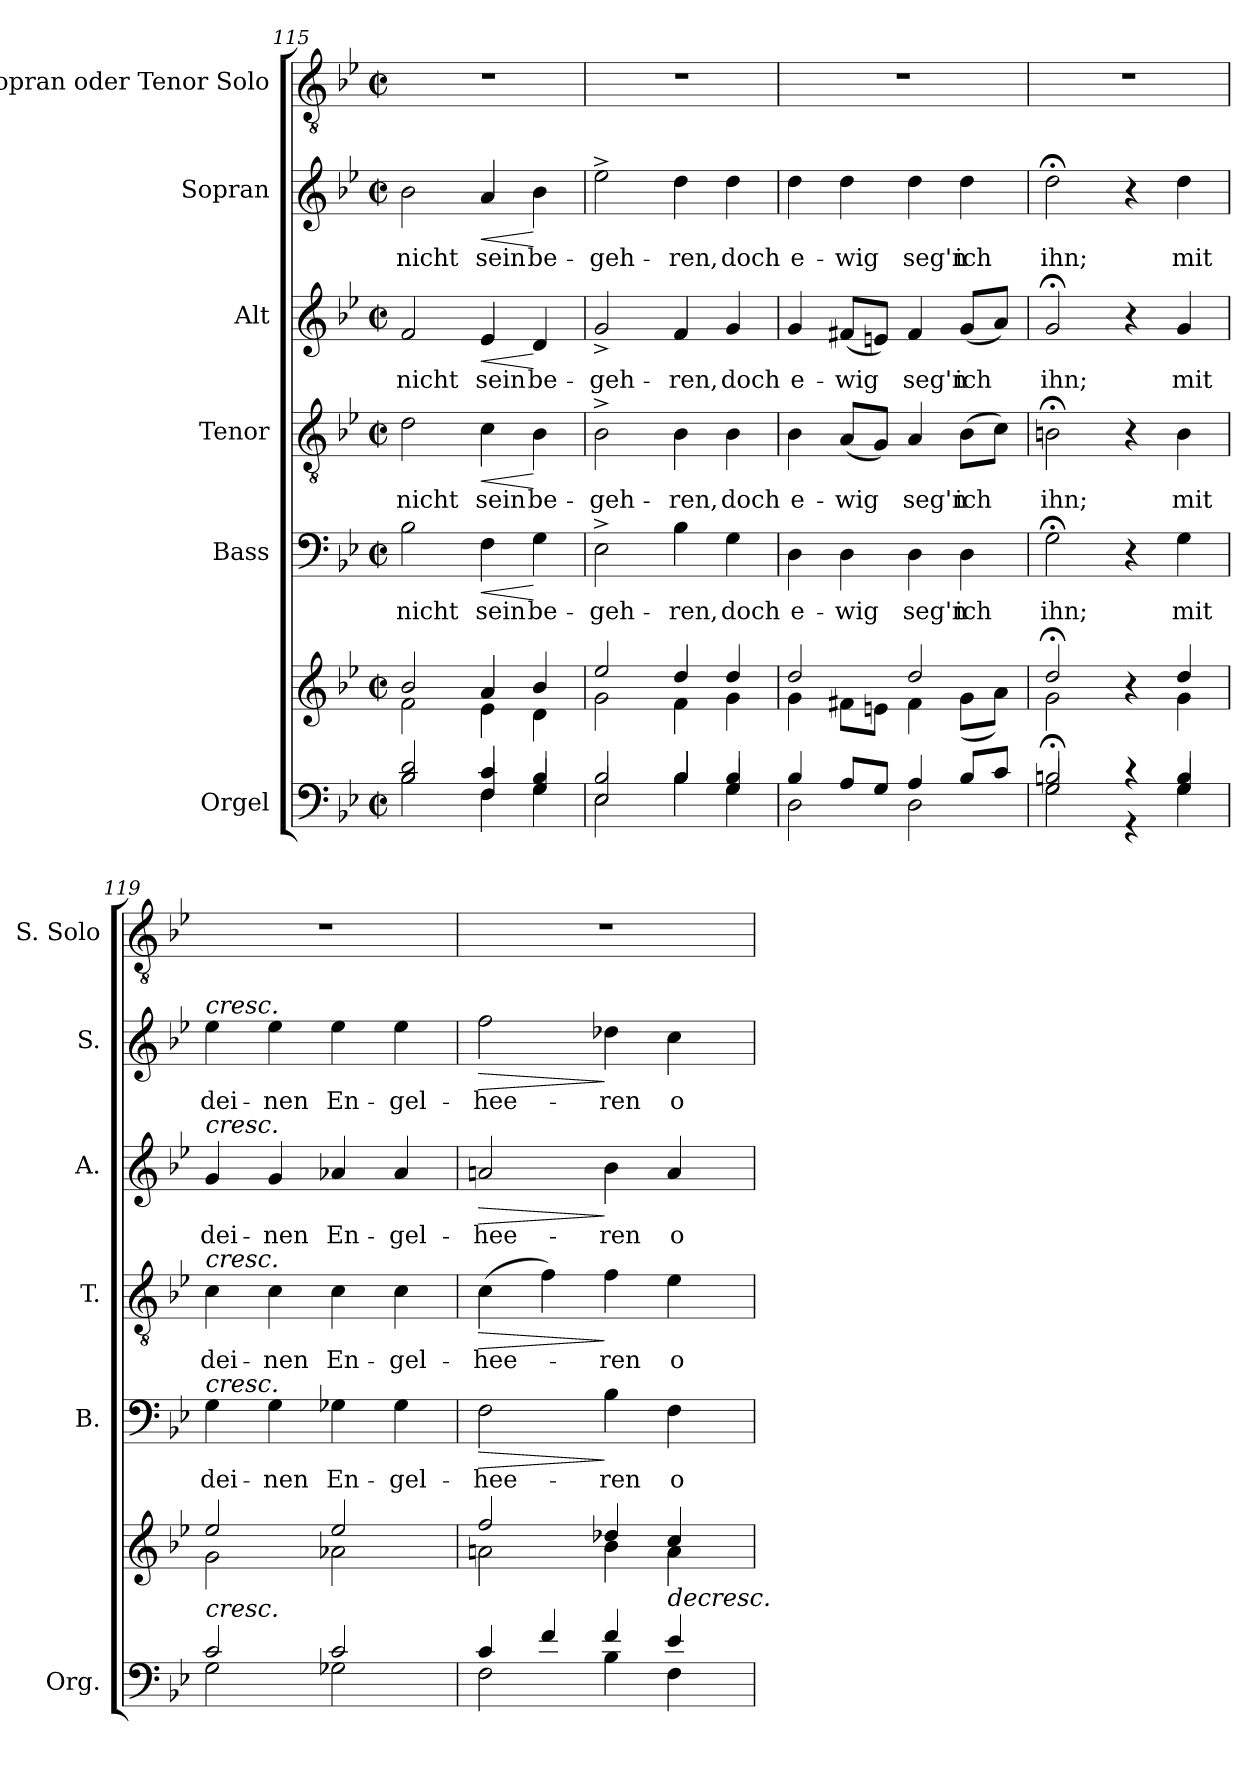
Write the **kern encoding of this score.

**kern	**kern	**dynam	**kern	**text	**dynam	**kern	**text	**dynam	**kern	**text	**dynam	**kern	**text	**dynam	**kern
*part6	*part6	*part6	*part5	*part5	*part5	*part4	*part4	*part4	*part3	*part3	*part3	*part2	*part2	*part2	*part1
*staff7	*staff6	*staff6/7	*staff5	*staff5	*staff5	*staff4	*staff4	*staff4	*staff3	*staff3	*staff3	*staff2	*staff2	*staff2	*staff1
*I"Orgel	*	*	*I"Bass	*	*	*I"Tenor	*	*	*I"Alt	*	*	*I"Sopran	*	*	*I"Sopran oder  Tenor Solo
*I'Org.	*	*	*I'B.	*	*	*I'T.	*	*	*I'A.	*	*	*I'S.	*	*	*I'S. Solo
*clefF4	*clefG2	*	*clefF4	*	*	*clefGv2	*	*	*clefG2	*	*	*clefG2	*	*	*clefGv2
*	*	*	*	*	*	*ITrd7c12	*	*	*	*	*	*	*	*	*
*k[b-e-]	*k[b-e-]	*	*k[b-e-]	*	*	*k[b-e-]	*	*	*k[b-e-]	*	*	*k[b-e-]	*	*	*k[b-e-]
*B-:	*B-:	*	*B-:	*	*	*B-:	*	*	*B-:	*	*	*B-:	*	*	*B-:
*M2/2	*M2/2	*	*M2/2	*	*	*M2/2	*	*	*M2/2	*	*	*M2/2	*	*	*M2/2
*met(c|)	*met(c|)	*	*met(c|)	*	*	*met(c|)	*	*	*met(c|)	*	*	*met(c|)	*	*	*met(c|)
=115	=115	=115	=115	=115	=115	=115	=115	=115	=115	=115	=115	=115	=115	=115	=115
*^	*^	*	*	*	*	*	*	*	*	*	*	*	*	*	*
*	*^	*	*	*	*	*	*	*	*	*	*	*	*	*	*	*	*
!	!	!	!	!	!	!	!LO:LY:b:color=#000000	!	!	!	!	!	!	!	!	!	!	!
!	!	!	!	!	!	!	!	!	!	!LO:LY:b:color=#000000	!	!	!	!	!	!	!	!
!	!	!	!	!	!	!	!	!	!	!	!	!	!LO:LY:b:color=#000000	!	!	!	!	!
!	!	!	!	!	!	!	!	!	!	!	!	!	!	!	!	!LO:LY:b:color=#000000	!	!
2di/	2B-i\	2B-i/	2b-i/	2fi\	.	2B-i\	nicht	.	2Di\	nicht	.	2fi/	nicht	.	2b-i\	nicht	.	1r
!	!	!	!	!	!	!	!LO:LY:b:color=#000000	!LO:HP:b	!	!	!	!	!	!	!	!	!	!
!	!	!	!	!	!	!	!	!	!	!LO:LY:b:color=#000000	!LO:HP:b	!	!	!	!	!	!	!
!	!	!	!	!	!	!	!	!	!	!	!	!	!LO:LY:b:color=#000000	!LO:HP:b	!	!	!	!
!	!	!	!	!	!	!	!	!	!	!	!	!	!	!	!	!LO:LY:b:color=#000000	!LO:HP:b	!
4ci/	4Fi\	4Fi/	4ai/	4e-i\	.	4Fi\	sein	<	4Ci\	sein	<	4e-i/	sein	<	4ai/	sein	<	.
!	!	!	!	!	!	!	!LO:LY:b:color=#000000	!	!	!	!	!	!	!	!	!	!	!
!	!	!	!	!	!	!	!	!	!	!LO:LY:b:color=#000000	!	!	!	!	!	!	!	!
!	!	!	!	!	!	!	!	!	!	!	!	!	!LO:LY:b:color=#000000	!	!	!	!	!
!	!	!	!	!	!	!	!	!	!	!	!	!	!	!	!	!LO:LY:b:color=#000000	!	!
4B-i/	4Gi\	4Gi/	4b-i/	4di\	.	4Gi\	be-	[	4BB-i\	be-	[	4di/	be-	[	4b-i\	be-	[	.
=116	=116	=116	=116	=116	=116	=116	=116	=116	=116	=116	=116	=116	=116	=116	=116	=116	=116	=116
!	!	!	!	!	!	!	!LO:LY:b:color=#000000	!	!	!	!	!	!	!	!	!	!	!
!	!	!	!	!	!	!	!	!	!	!LO:LY:b:color=#000000	!	!	!	!	!	!	!	!
!	!	!	!	!	!	!	!	!	!	!	!	!	!LO:LY:b:color=#000000	!	!	!	!	!
!	!	!	!	!	!	!	!	!	!	!	!	!	!	!	!	!LO:LY:b:color=#000000	!	!
2B-i/	2E-i\	2E-i/	2ee-i/	2gi\	.	2E-^i\	-geh-	.	2BB-^i\	-geh-	.	2g^i/	-geh-	.	2ee-^i\	-geh-	.	1r
!	!	!	!	!	!	!	!LO:LY:b:color=#000000	!	!	!	!	!	!	!	!	!	!	!
!	!	!	!	!	!	!	!	!	!	!LO:LY:b:color=#000000	!	!	!	!	!	!	!	!
!	!	!	!	!	!	!	!	!	!	!	!	!	!LO:LY:b:color=#000000	!	!	!	!	!
!	!	!	!	!	!	!	!	!	!	!	!	!	!	!	!	!LO:LY:b:color=#000000	!	!
4B-i/	4B-i\	4B-i/	4ddi/	4fi\	.	4B-i\	-ren,	.	4BB-i\	-ren,	.	4fi/	-ren,	.	4ddi\	-ren,	.	.
!	!	!	!	!	!	!	!LO:LY:b:color=#000000	!	!	!	!	!	!	!	!	!	!	!
!	!	!	!	!	!	!	!	!	!	!LO:LY:b:color=#000000	!	!	!	!	!	!	!	!
!	!	!	!	!	!	!	!	!	!	!	!	!	!LO:LY:b:color=#000000	!	!	!	!	!
!	!	!	!	!	!	!	!	!	!	!	!	!	!	!	!	!LO:LY:b:color=#000000	!	!
4B-i/	4Gi\	4Gi/	4ddi/	4gi\	.	4Gi\	doch	.	4BB-i\	doch	.	4gi/	doch	.	4ddi\	doch	.	.
*	*v	*v	*	*	*	*	*	*	*	*	*	*	*	*	*	*	*	*
=117	=117	=117	=117	=117	=117	=117	=117	=117	=117	=117	=117	=117	=117	=117	=117	=117	=117
*	*^	*	*	*	*	*	*	*	*	*	*	*	*	*	*	*	*
!	!	!	!	!	!	!	!LO:LY:b:color=#000000	!	!	!	!	!	!	!	!	!	!	!
*	*v	*v	*	*	*	*	*	*	*	*	*	*	*	*	*	*	*	*
*	*^	*	*	*	*	*	*	*	*	*	*	*	*	*	*	*	*
!	!	!	!	!	!	!	!	!	!	!LO:LY:b:color=#000000	!	!	!	!	!	!	!	!
*	*v	*v	*	*	*	*	*	*	*	*	*	*	*	*	*	*	*	*
*	*^	*	*	*	*	*	*	*	*	*	*	*	*	*	*	*	*
!	!	!	!	!	!	!	!	!	!	!	!	!	!LO:LY:b:color=#000000	!	!	!	!	!
*	*v	*v	*	*	*	*	*	*	*	*	*	*	*	*	*	*	*	*
*	*^	*	*	*	*	*	*	*	*	*	*	*	*	*	*	*	*
!	!	!	!	!	!	!	!	!	!	!	!	!	!	!	!	!LO:LY:b:color=#000000	!	!
*	*v	*v	*	*	*	*	*	*	*	*	*	*	*	*	*	*	*	*
4B-i/	2Di\	2ddi/	4gi\	.	4Di\	e-	.	4BB-i\	e-	.	4gi/	e-	.	4ddi\	e-	.	1r
!	!	!	!	!	!	!LO:LY:b:color=#000000	!	!	!	!	!	!	!	!	!	!	!
!	!	!	!	!	!	!	!	!	!LO:LY:b:color=#000000	!	!	!	!	!	!	!	!
!	!	!	!	!	!	!	!	!	!	!	!	!LO:LY:b:color=#000000	!	!	!	!	!
!	!	!	!	!	!	!	!	!	!	!	!	!	!	!	!LO:LY:b:color=#000000	!	!
8Ai/L	.	.	8f#Xi\L	.	4Di\	-wig	.	(8AAi/L	-wig	.	(8f#Xi/L	-wig	.	4ddi\	-wig	.	.
8Gi/J	.	.	8eni\J	.	.	.	.	8GGi/J)	.	.	8eni/J)	.	.	.	.	.	.
!	!	!	!	!	!	!LO:LY:b:color=#000000	!	!	!	!	!	!	!	!	!	!	!
!	!	!	!	!	!	!	!	!	!LO:LY:b:color=#000000	!	!	!	!	!	!	!	!
!	!	!	!	!	!	!	!	!	!	!	!	!LO:LY:b:color=#000000	!	!	!	!	!
!	!	!	!	!	!	!	!	!	!	!	!	!	!	!	!LO:LY:b:color=#000000	!	!
4Ai/	2Di\	2ddi/	4f#i\	.	4Di\	seg'n	.	4AAi/	seg'n	.	4f#i/	seg'n	.	4ddi\	seg'n	.	.
!	!	!	!	!	!	!LO:LY:b:color=#000000	!	!	!	!	!	!	!	!	!	!	!
!	!	!	!	!	!	!	!	!	!LO:LY:b:color=#000000	!	!	!	!	!	!	!	!
!	!	!	!	!	!	!	!	!	!	!	!	!LO:LY:b:color=#000000	!	!	!	!	!
!	!	!	!	!	!	!	!	!	!	!	!	!	!	!	!LO:LY:b:color=#000000	!	!
8B-i/L	.	.	(8gi\L	.	4Di\	ich	.	(8BB-i\L	ich	.	(8gi/L	ich	.	4ddi\	ich	.	.
8ci/J	.	.	8ai\J)	.	.	.	.	8Ci\J)	.	.	8ai/J)	.	.	.	.	.	.
=118	=118	=118	=118	=118	=118	=118	=118	=118	=118	=118	=118	=118	=118	=118	=118	=118	=118
*	*^	*	*	*	*	*	*	*	*	*	*	*	*	*	*	*	*
!	!	!	!	!	!	!	!LO:LY:b:color=#000000	!	!	!	!	!	!	!	!	!	!	!
!	!	!	!	!	!	!	!	!	!	!LO:LY:b:color=#000000	!	!	!	!	!	!	!	!
!	!	!	!	!	!	!	!	!	!	!	!	!	!LO:LY:b:color=#000000	!	!	!	!	!
!	!	!	!	!	!	!	!	!	!	!	!	!	!	!	!	!LO:LY:b:color=#000000	!	!
2Bn;i/	2Gi\	2Gi/	2dd;i/	2gi\	.	2G;i\	ihn;	.	2BBn;i\	ihn;	.	2g;i/	ihn;	.	2dd;i\	ihn;	.	1r
4r	4ryy	4r	4r	4ryy	.	4r	.	.	4r	.	.	4r	.	.	4r	.	.	.
!	!	!	!	!	!	!	!LO:LY:b:color=#000000	!	!	!	!	!	!	!	!	!	!	!
!	!	!	!	!	!	!	!	!	!	!LO:LY:b:color=#000000	!	!	!	!	!	!	!	!
!	!	!	!	!	!	!	!	!	!	!	!	!	!LO:LY:b:color=#000000	!	!	!	!	!
!	!	!	!	!	!	!	!	!	!	!	!	!	!	!	!	!LO:LY:b:color=#000000	!	!
4Bi/	4Gi\	4Gi/	4ddi/	4gi\	.	4Gi\	mit	.	4BBi\	mit	.	4gi/	mit	.	4ddi\	mit	.	.
*	*v	*v	*	*	*	*	*	*	*	*	*	*	*	*	*	*	*	*
=119	=119	=119	=119	=119	=119	=119	=119	=119	=119	=119	=119	=119	=119	=119	=119	=119	=119
*	*^	*	*	*	*	*	*	*	*	*	*	*	*	*	*	*	*
!	!	!	!	!	!	!	!LO:LY:b:color=#000000	!	!	!	!	!	!	!	!	!	!	!
*	*v	*v	*	*	*	*	*	*	*	*	*	*	*	*	*	*	*	*
*	*^	*	*	*	*	*	*	*	*	*	*	*	*	*	*	*	*
!	!	!	!	!	!	!	!	!	!	!LO:LY:b:color=#000000	!	!	!	!	!	!	!	!
*	*v	*v	*	*	*	*	*	*	*	*	*	*	*	*	*	*	*	*
*	*^	*	*	*	*	*	*	*	*	*	*	*	*	*	*	*	*
!	!	!	!	!	!	!	!	!	!	!	!	!	!LO:LY:b:color=#000000	!	!	!	!	!
*	*v	*v	*	*	*	*	*	*	*	*	*	*	*	*	*	*	*	*
*	*^	*	*	*	*	*	*	*	*	*	*	*	*	*	*	*	*
!	!	!	!	!	!	!	!	!	!	!	!	!	!	!	!LO:TX:a:i:t=cresc.	!	!	!
!	!	!	!	!	!	!	!	!	!	!	!	!LO:TX:a:i:t=cresc.	!	!	!	!	!	!
!	!	!	!	!	!	!	!	!	!LO:TX:a:i:t=cresc.	!	!	!	!	!	!	!	!	!
!	!	!	!	!	!	!LO:TX:a:i:t=cresc.	!	!	!	!	!	!	!	!	!	!	!	!
!LO:TX:a:i:t=cresc.	!	!	!	!	!	!	!	!	!	!	!	!	!	!	!	!	!	!
!	!	!	!	!	!	!	!	!	!	!	!	!	!	!	!	!LO:LY:b:color=#000000	!	!
*	*v	*v	*	*	*	*	*	*	*	*	*	*	*	*	*	*	*	*
2ci/	2Gi\	2ee-i/	2gi\	.	4Gi\	dei-	.	4Ci\	dei-	.	4gi/	dei-	.	4ee-i\	dei-	.	1r
!	!	!	!	!	!	!LO:LY:b:color=#000000	!	!	!	!	!	!	!	!	!	!	!
!	!	!	!	!	!	!	!	!	!LO:LY:b:color=#000000	!	!	!	!	!	!	!	!
!	!	!	!	!	!	!	!	!	!	!	!	!LO:LY:b:color=#000000	!	!	!	!	!
!	!	!	!	!	!	!	!	!	!	!	!	!	!	!	!LO:LY:b:color=#000000	!	!
.	.	.	.	.	4Gi\	-nen	.	4Ci\	-nen	.	4gi/	-nen	.	4ee-i\	-nen	.	.
!	!	!	!	!	!	!LO:LY:b:color=#000000	!	!	!	!	!	!	!	!	!	!	!
!	!	!	!	!	!	!	!	!	!LO:LY:b:color=#000000	!	!	!	!	!	!	!	!
!	!	!	!	!	!	!	!	!	!	!	!	!LO:LY:b:color=#000000	!	!	!	!	!
!	!	!	!	!	!	!	!	!	!	!	!	!	!	!	!LO:LY:b:color=#000000	!	!
2ci/	2G-Xi\	2ee-i/	2a-Xi\	.	4G-Xi\	En-	.	4Ci\	En-	.	4a-Xi/	En-	.	4ee-i\	En-	.	.
!	!	!	!	!	!	!LO:LY:b:color=#000000	!	!	!	!	!	!	!	!	!	!	!
!	!	!	!	!	!	!	!	!	!LO:LY:b:color=#000000	!	!	!	!	!	!	!	!
!	!	!	!	!	!	!	!	!	!	!	!	!LO:LY:b:color=#000000	!	!	!	!	!
!	!	!	!	!	!	!	!	!	!	!	!	!	!	!	!LO:LY:b:color=#000000	!	!
.	.	.	.	.	4G-i\	-gel-	.	4Ci\	-gel-	.	4a-i/	-gel-	.	4ee-i\	-gel-	.	.
!!LO:LB:g=z
=120	=120	=120	=120	=120	=120	=120	=120	=120	=120	=120	=120	=120	=120	=120	=120	=120	=120
!	!	!	!	!	!	!LO:LY:b:color=#000000	!LO:HP:b	!	!	!	!	!	!	!	!	!	!
!	!	!	!	!	!	!	!	!	!LO:LY:b:color=#000000	!LO:HP:b	!	!	!	!	!	!	!
!	!	!	!	!	!	!	!	!	!	!	!	!LO:LY:b:color=#000000	!LO:HP:b	!	!	!	!
!	!	!	!	!	!	!	!	!	!	!	!	!	!	!	!LO:LY:b:color=#000000	!LO:HP:b	!
4ci/	2Fi\	2ffi/	2ani\	.	2Fi\	-hee-	>	(4Ci\	-hee-	>	2ani/	-hee-	>	2ffi\	-hee-	>	1r
4fi/	.	.	.	]	.	.	.	4Fi\)	.	.	.	.	.	.	.	.	.
!	!	!	!	!	!	!LO:LY:b:color=#000000	!	!	!	!	!	!	!	!	!	!	!
!	!	!	!	!	!	!	!	!	!LO:LY:b:color=#000000	!	!	!	!	!	!	!	!
!	!	!	!	!	!	!	!	!	!	!	!	!LO:LY:b:color=#000000	!	!	!	!	!
!	!	!	!	!	!	!	!	!	!	!	!	!	!	!	!LO:LY:b:color=#000000	!	!
4fi/	4B-i\	4dd-Xi/	4b-i\	.	4B-i\	-ren	]	4Fi\	-ren	]	4b-i\	-ren	]	4dd-Xi\	-ren	]	.
!	!	!	!	!LO:HP:b	!	!	!	!	!	!	!	!	!	!	!	!	!
!	!	!	!	!	!	!LO:LY:b:color=#000000	!	!	!	!	!	!	!	!	!	!	!
!	!	!	!	!	!	!	!	!	!LO:LY:b:color=#000000	!	!	!	!	!	!	!	!
!	!	!	!	!	!	!	!	!	!	!	!	!LO:LY:b:color=#000000	!	!	!	!	!
!	!	!	!	!	!	!	!	!	!	!	!	!	!	!	!LO:LY:b:color=#000000	!	!
4e-i/	4Fi\	4cci/	4ai\	>	4Fi\	o	.	4E-i\	o	.	4ai/	o	.	4cci\	o	.	.
*v	*v	*	*	*	*	*	*	*	*	*	*	*	*	*	*	*	*
*	*v	*v	*	*	*	*	*	*	*	*	*	*	*	*	*	*
=	=	=	=	=	=	=	=	=	=	=	=	=	=	=	=
*-	*-	*-	*-	*-	*-	*-	*-	*-	*-	*-	*-	*-	*-	*-	*-
